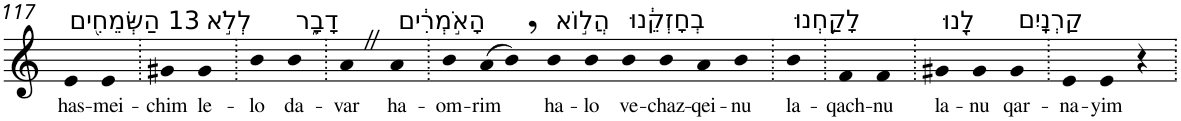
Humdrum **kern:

**kern	**text
*part1	*part1
*staff1	*staff1
*I"Piano	*
*I'Pno	*
!!LO:PB:g=z
*clefG2	*
*k[]	*
=117	=117
!LO:TX:a:t=13 הַשְּׂמֵחִ֖ים	!
!	!LO:LY:b
4e	has-
!	!LO:LY:b
4e	-mei-
=118.	=118.
!	!LO:LY:b
4g#X	-chim
!LO:TX:a:t=לְלֹ֣א	!
!	!LO:LY:b
4g#	le-
=119.	=119.
!	!LO:LY:b
4b	-lo
!LO:TX:a:t=דָבָ֑ר	!
!	!LO:LY:b
4b	da-
=120.	=120.
!	!LO:LY:b
4aZ	-var
!LO:TX:a:t=הָאֹ֣מְרִ֔ים	!
!	!LO:LY:b
4a	ha-
=121.	=121.
!	!LO:LY:b
4b	-om-
!	!LO:LY:b
(>8a	-rim
8b,)	.
!LO:TX:a:t=הֲל֣וֹא	!
!	!LO:LY:b
4b	ha-
!	!LO:LY:b
4b	-lo
!LO:TX:a:t=בְחָזְקֵ֔נוּ	!
!	!LO:LY:b
4b	ve-
!	!LO:LY:b
4b	-chaz-
!	!LO:LY:b
4a	-qei-
!	!LO:LY:b
4b	-nu
=122.	=122.
!LO:TX:a:t=לָקַ֥חְנוּ	!
!	!LO:LY:b
4b	la-
=123.	=123.
!	!LO:LY:b
4f	-qach-
!	!LO:LY:b
4f	-nu
=124.	=124.
!LO:TX:a:t=לָ֖נוּ	!
!	!LO:LY:b
4g#X	la-
!	!LO:LY:b
4g#	-nu
!LO:TX:a:t=קַרְנָֽיִם	!
!	!LO:LY:b
4g#	qar-
=125.	=125.
!	!LO:LY:b
4e	-na-
!	!LO:LY:b
4e	-yim
4r	.
=.	=.
*-	*-
